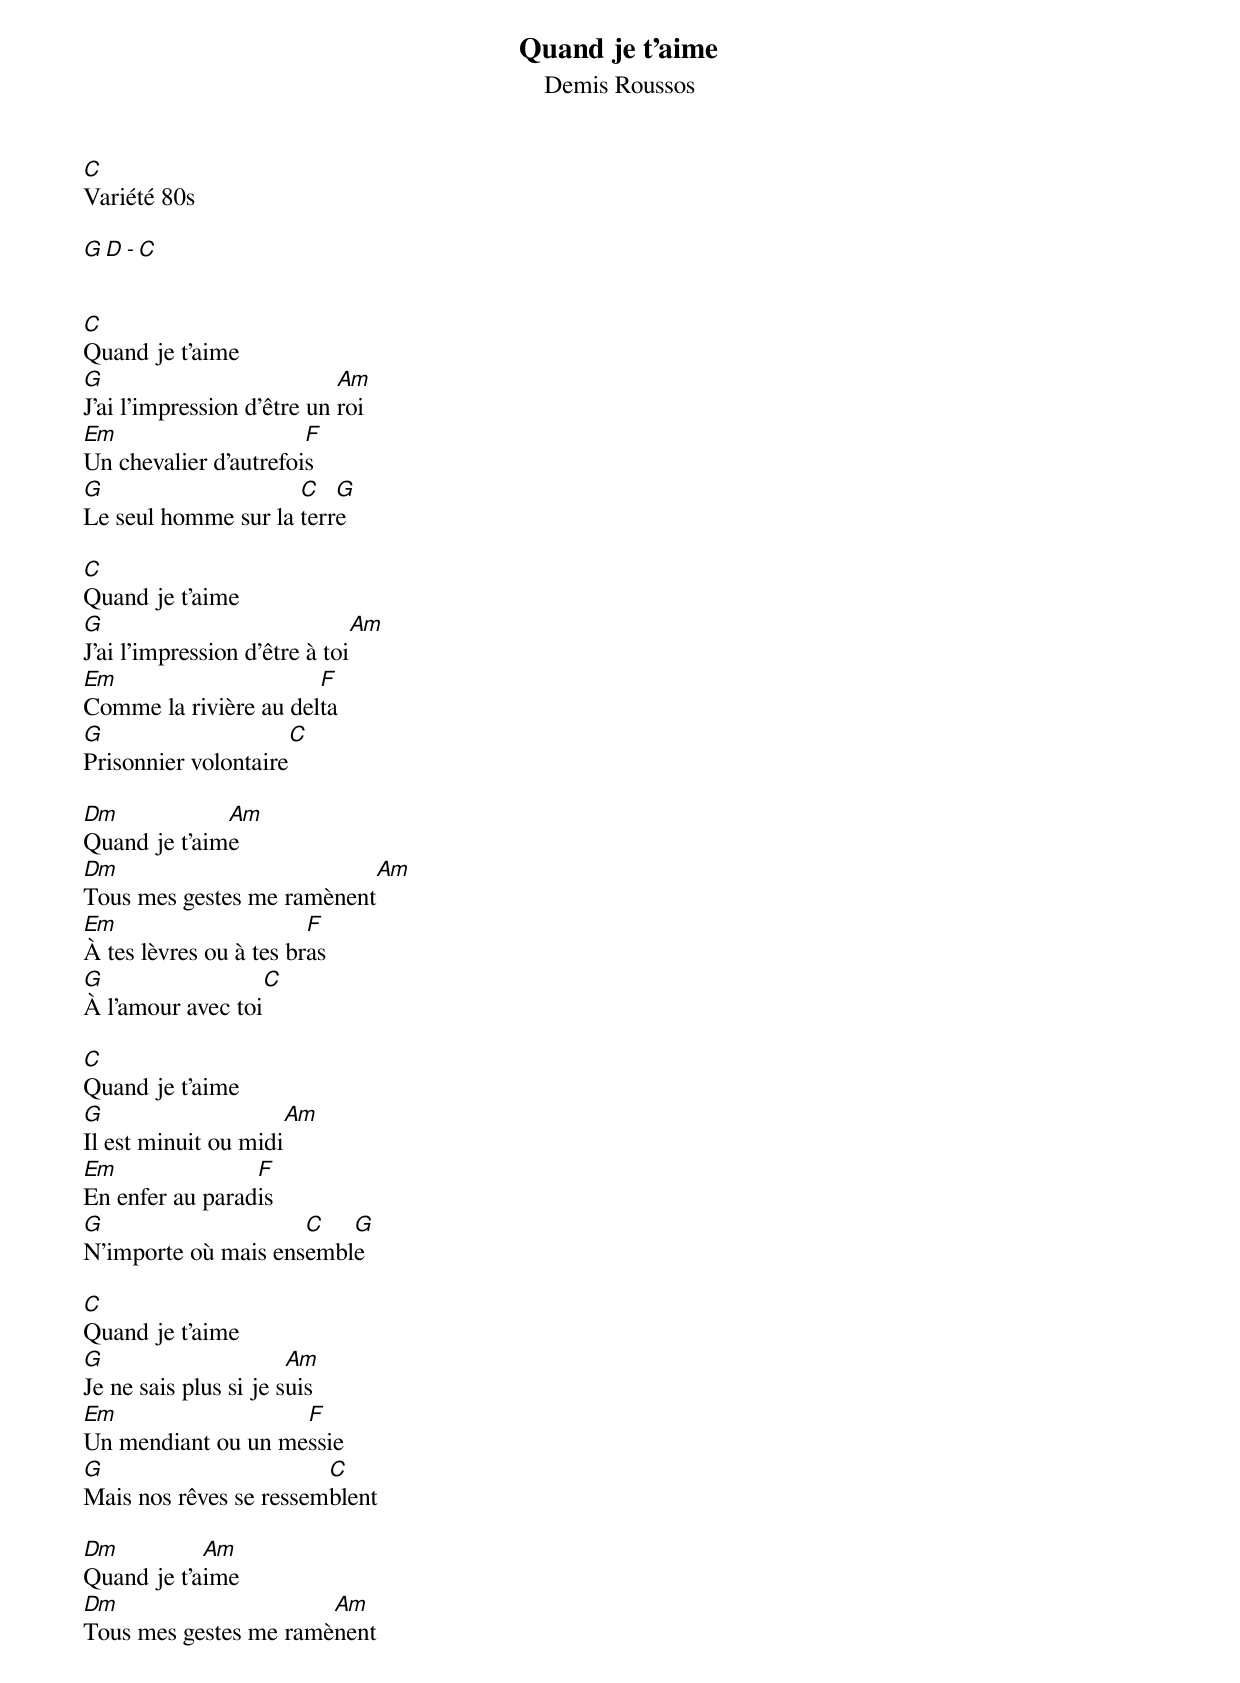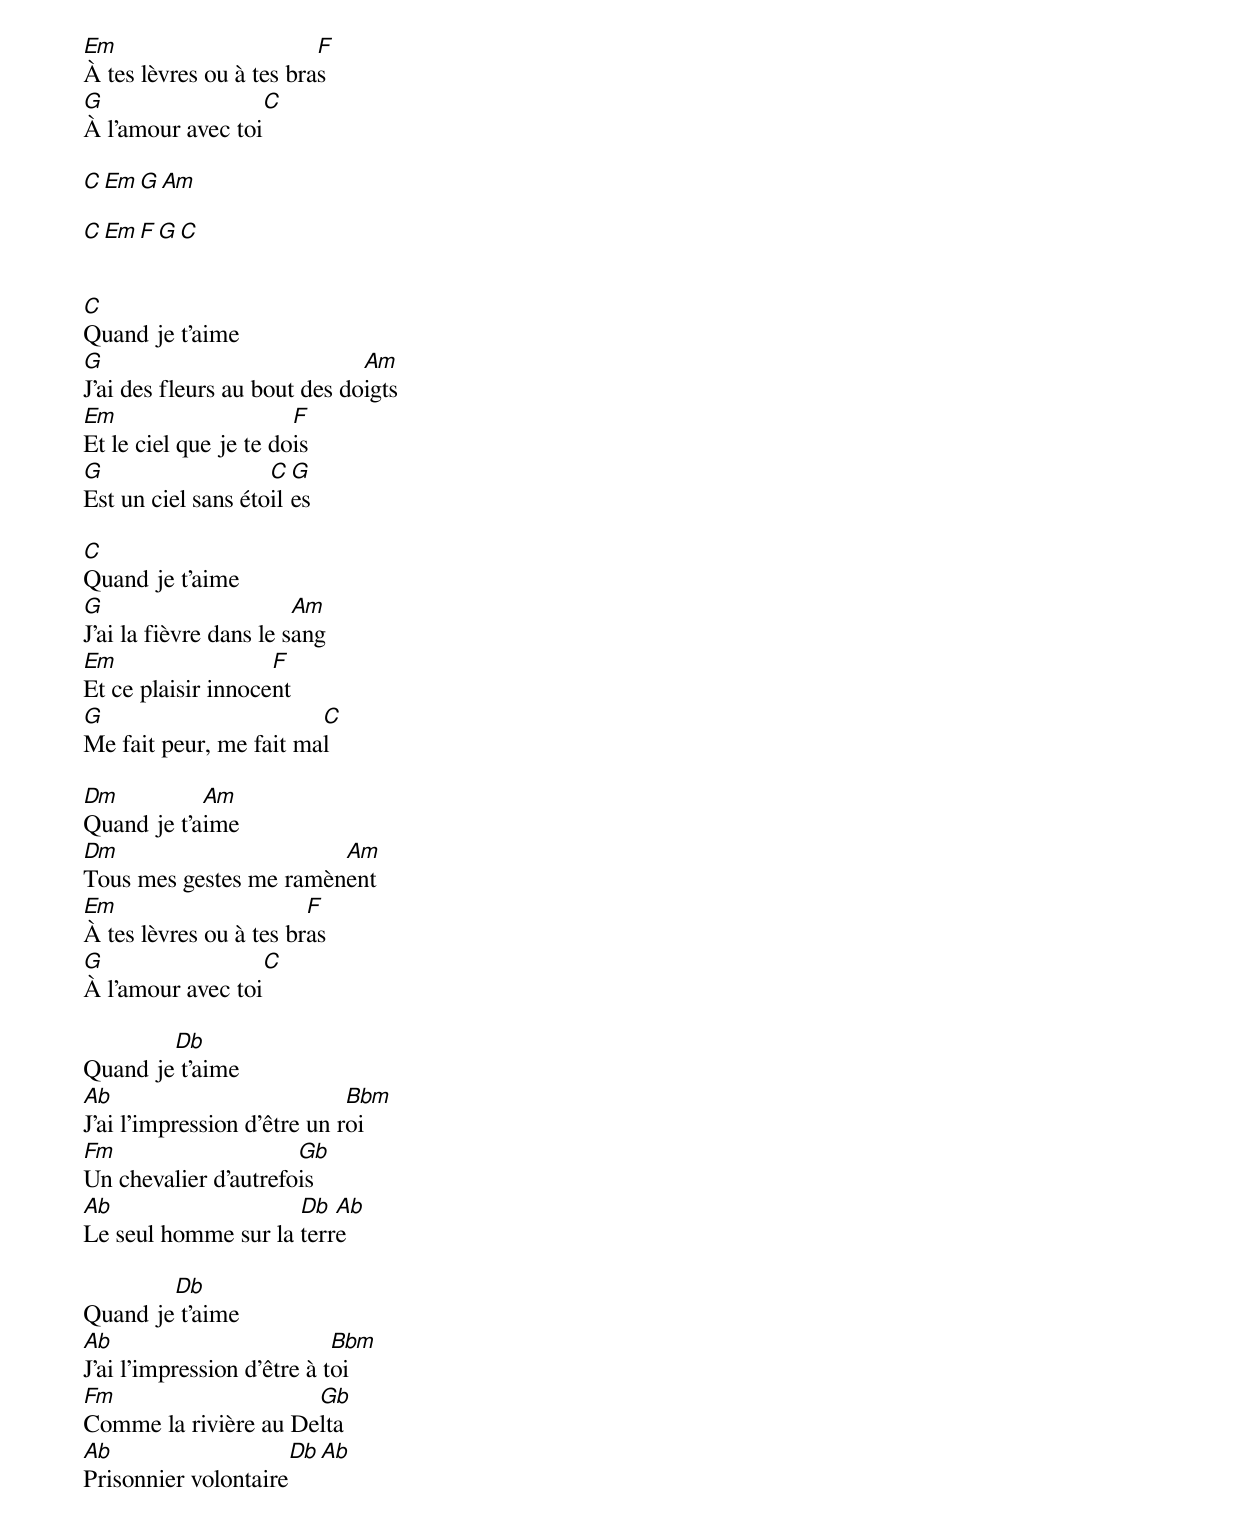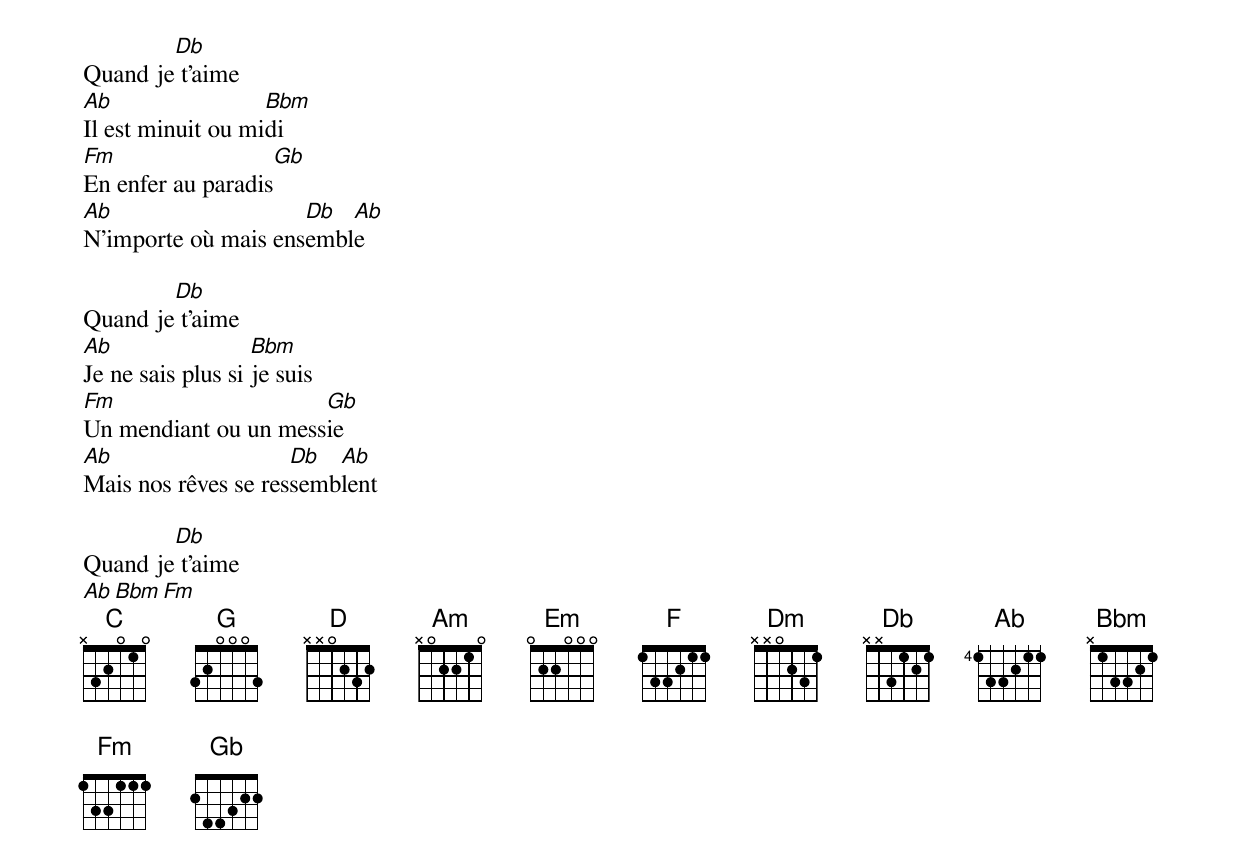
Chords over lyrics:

Quand je t'aime
Demis Roussos
C
Variété 80s

G  D  -  C


C
Quand je t'aime
G                           Am
J'ai l'impression d'être un roi
Em                     F
Un chevalier d'autrefois
G                    C   G
Le seul homme sur la terre

C
Quand je t'aime
G                              Am
J'ai l'impression d'être à toi
Em                     F
Comme la rivière au delta
G                     C
Prisonnier volontaire

Dm            Am
Quand je t'aime
Dm                          Am
Tous mes gestes me ramènent
Em                      F
À tes lèvres ou à tes bras
G                  C
À l'amour avec toi

C
Quand je t'aime
G                     Am
Il est minuit ou midi
Em               F
En enfer au paradis
G                    C   G
N'importe où mais ensemble

C
Quand je t'aime
G                      Am
Je ne sais plus si je suis
Em                  F
Un mendiant ou un messie
G                       C
Mais nos rêves se ressemblent

Dm          Am
Quand je t'aime
Dm                     Am
Tous mes gestes me ramènent
Em                       F
À tes lèvres ou à tes bras
G                   C
À l'amour avec toi

C   Em   G   Am

C   Em   F   G   C


C
Quand je t'aime
G                             Am
J'ai des fleurs au bout des doigts
Em                     F
Et le ciel que je te dois
G                   C G
Est un ciel sans étoiles

C
Quand je t'aime
G                       Am
J'ai la fièvre dans le sang
Em                  F
Et ce plaisir innocent
G                       C
Me fait peur, me fait mal

Dm          Am
Quand je t'aime
Dm                      Am
Tous mes gestes me ramènent
Em                      F
À tes lèvres ou à tes bras
G                   C
À l'amour avec toi

        Db
Quand je t'aime
Ab                           Bbm
J'ai l'impression d'être un roi
Fm                    Gb
Un chevalier d'autrefois
Ab                   Db  Ab
Le seul homme sur la terre

        Db
Quand je t'aime
Ab                          Bbm
J'ai l'impression d'être à toi
Fm                    Gb
Comme la rivière au Delta
Ab                   Db  Ab
Prisonnier volontaire

        Db
Quand je t'aime
Ab                 Bbm
Il est minuit ou midi
Fm                    Gb
En enfer au paradis
Ab                   Db  Ab
N'importe où mais ensemble

        Db
Quand je t'aime
Ab                 Bbm
Je ne sais plus si je suis
Fm                    Gb
Un mendiant ou un messie
Ab                   Db  Ab
Mais nos rêves se ressemblent

        Db
Quand je t'aime
Ab   Bbm    Fm
